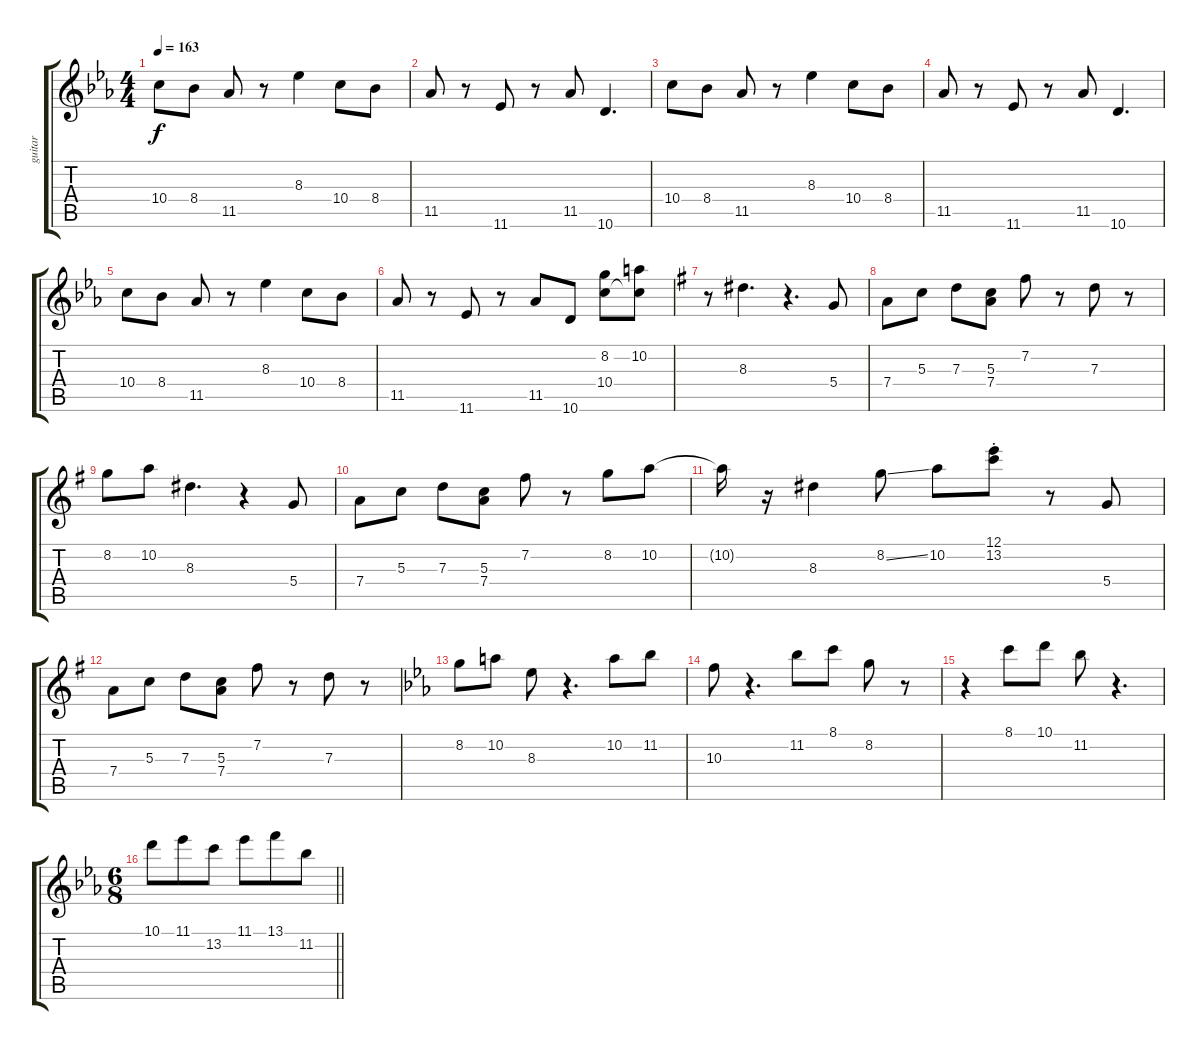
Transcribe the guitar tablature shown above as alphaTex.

\track ("guitar" "guitar") {instrument overdrivenguitar}
\staff {score tabs}
\tuning (E4 B3 G3 D3 A2 E2) {hide}
\ts (4 4)
\tempo 163
\clef g2
\ks cminor
10.4.8{dy f} 8.4.8 11.5.8 r.8 8.3.4 10.4.8 8.4.8 |
11.5.8 r.8 11.6.8 r.8 11.5.8 10.6.4{d} |
10.4.8 8.4.8 11.5.8 r.8 8.3.4 10.4.8 8.4.8 |
11.5.8 r.8 11.6.8 r.8 11.5.8 10.6.4{d} |
10.4.8 8.4.8 11.5.8 r.8 8.3.4 10.4.8 8.4.8 |
11.5.8 r.8 11.6.8 r.8 11.5.8 10.6.8 (8.2 10.4).8 (10.2 10.4{t}).8 |
\ks eminor
r.8 8.3.4{d} r.4{d} 5.4.8 |
7.4.8 5.3.8 7.3.8 (5.3 7.4).8 7.2.8 r.8 7.3.8 r.8 |
8.2.8 10.2.8 8.3.4{d} r.4 5.4.8 |
7.4.8 5.3.8 7.3.8 (5.3 7.4).8 7.2.8 r.8 8.2.8 10.2.8 |
10.2{t}.16 r.16 8.3.4 8.2{ss}.8 10.2.8 (12.1{st} 13.2{st}).8 r.8 5.4.8 |
7.4.8 5.3.8 7.3.8 (5.3 7.4).8 7.2.8 r.8 7.3.8 r.8 |
\ks cminor
8.2.8 10.2.8 8.3.8 r.4{d} 10.2.8 11.2.8 |
10.3.8 r.4{d} 11.2.8 8.1.8 8.2.8 r.8 |
r.4 8.1.8 10.1.8 11.2.8 r.4{d} |
\ts (6 8)
\barLineRight lightlight
10.1.8 11.1.8 13.2.8 11.1.8 13.1.8 11.2.8
